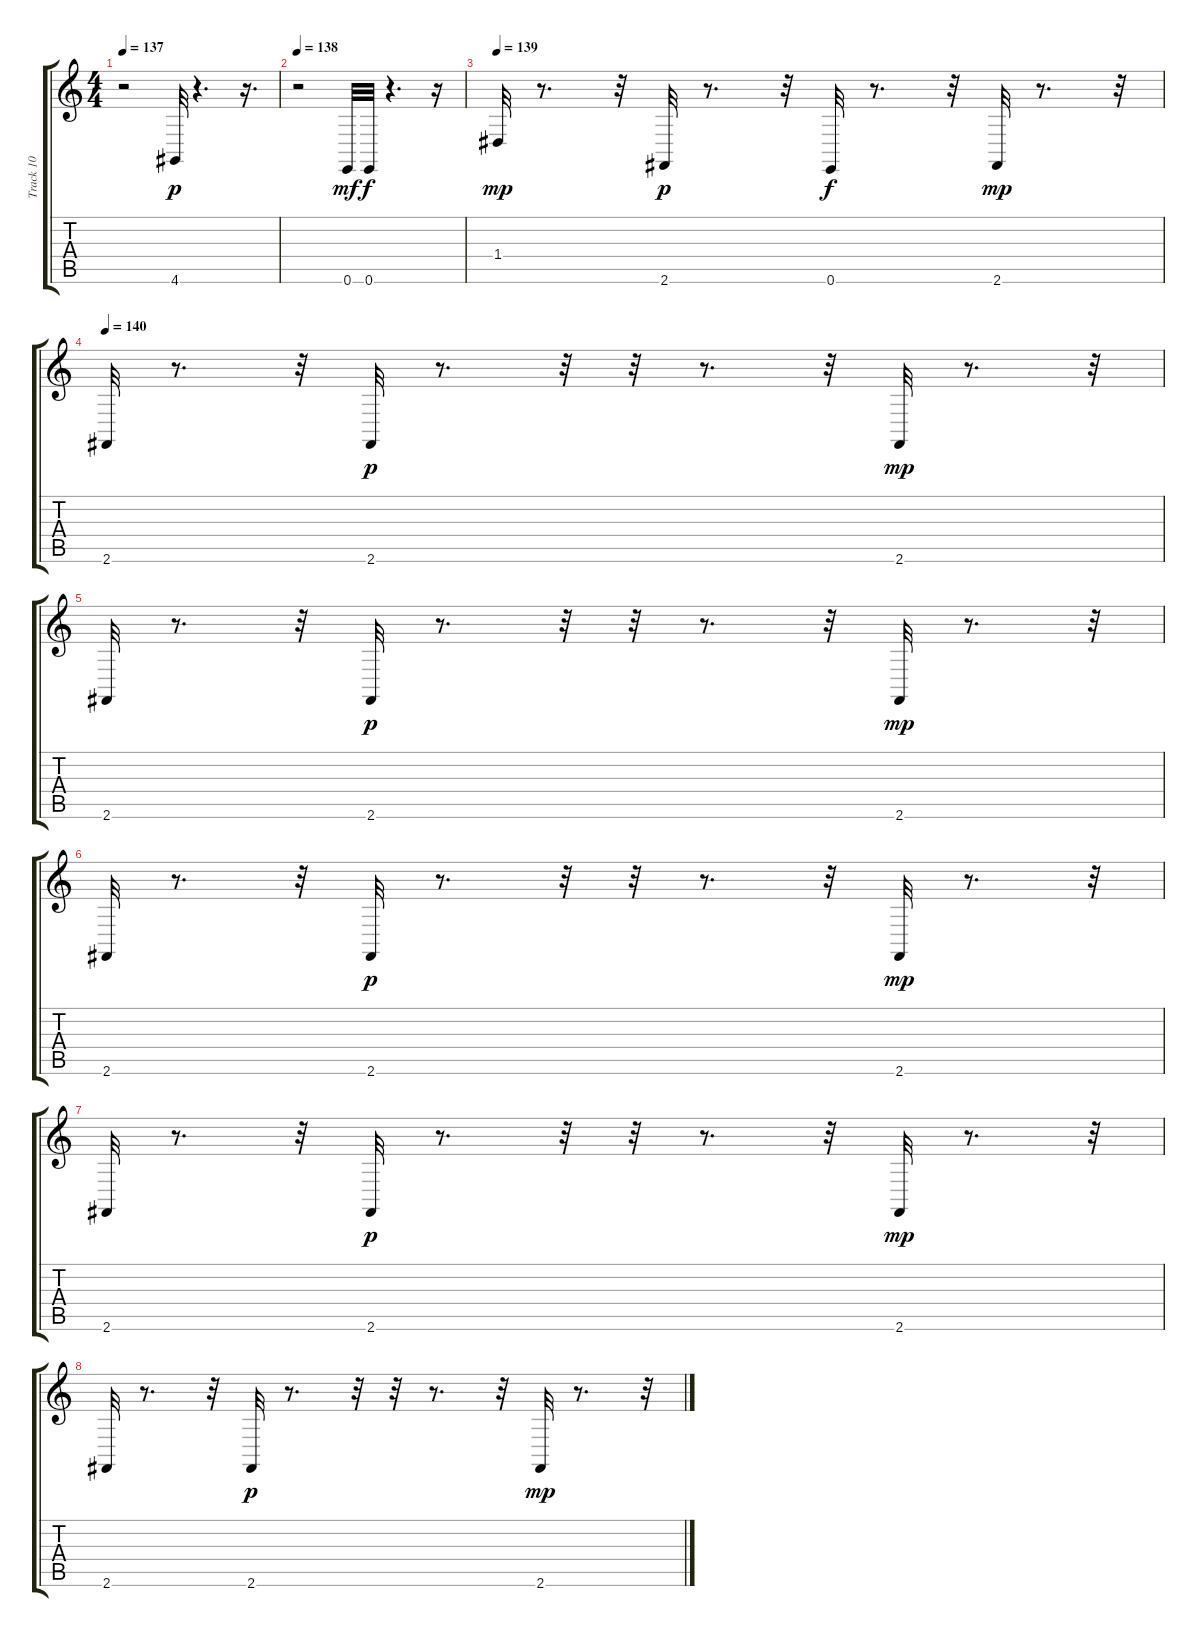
\track ("Track 10" "Track 10") {instrument celesta}
\staff {score tabs}
\tuning (E4 B3 G3 D3 A2 E2) {hide}
\ts (4 4)
\tempo 137
\clef g2
\ks c
r.2{dy p} 4.6.32 r.4{d} r.16{d} |
\tempo 138
r.2 0.6.32{dy mf} 0.6.32{dy f} r.4{d} r.16 |
\tempo 139
1.4.32{dy mp} r.8{d} r.32 2.6.32{dy p} r.8{d} r.32 0.6.32{dy f} r.8{d} r.32 2.6.32{dy mp} r.8{d} r.32 |
\tempo 140
2.6.32 r.8{d} r.32 2.6.32{dy p} r.8{d} r.32 r.32 r.8{d} r.32 2.6.32{dy mp} r.8{d} r.32 |
2.6.32 r.8{d} r.32 2.6.32{dy p} r.8{d} r.32 r.32 r.8{d} r.32 2.6.32{dy mp} r.8{d} r.32 |
2.6.32 r.8{d} r.32 2.6.32{dy p} r.8{d} r.32 r.32 r.8{d} r.32 2.6.32{dy mp} r.8{d} r.32 |
2.6.32 r.8{d} r.32 2.6.32{dy p} r.8{d} r.32 r.32 r.8{d} r.32 2.6.32{dy mp} r.8{d} r.32 |
2.6.32 r.8{d} r.32 2.6.32{dy p} r.8{d} r.32 r.32 r.8{d} r.32 2.6.32{dy mp} r.8{d} r.32
